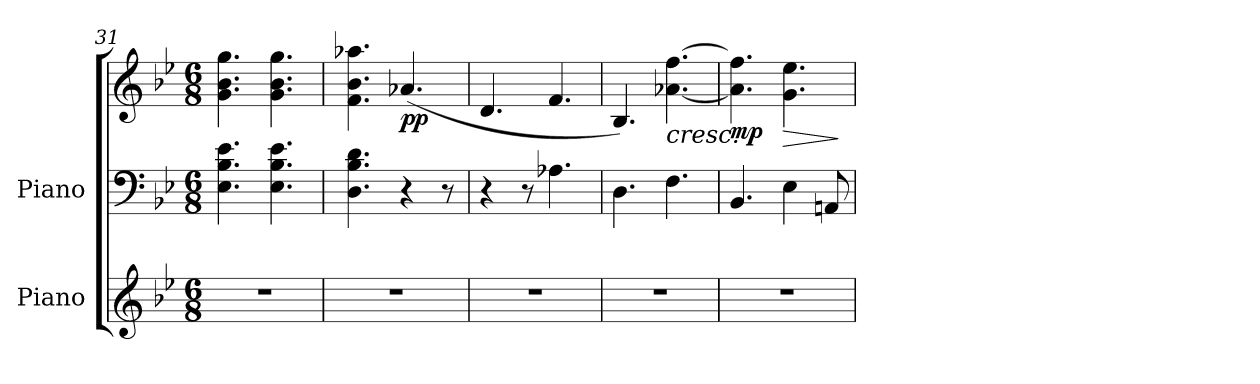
**kern	**kern	**kern	**dynam
*part2	*part1	*part1	*part1
*staff3	*staff2	*staff1	*staff1/2
*I"Piano	*I"Piano	*	*
*I'Pno.	*I'Pno	*	*
*clefG2	*clefF4	*clefG2	*
*k[b-e-]	*k[b-e-]	*k[b-e-]	*
*M6/8	*M6/8	*M6/8	*
=31	=31	=31	=31
2.r	4.E-\ 4.B-\ 4.e-\	4.g\ 4.b-\ 4.gg\	.
.	4.E-\ 4.B-\ 4.e-\	4.g\ 4.b-\ 4.gg\	.
=32	=32	=32	=32
2.r	4.D\ 4.B-\ 4.d\	4.f\ 4.b-\ 4.aa-X\	.
!	!	!	!LO:DY:b
!	!	!	!LO:DY:n=1:b
.	4r	(<4.a-X/	p p
.	8r	.	.
=33	=33	=33	=33
2.r	4r	4.d/	.
.	8r	.	.
.	4.A-X\	4.f/	.
!!LO:LB:g=z
=34	=34	=34	=34
2.r	4.D\	4.B-/)	.
!	!	!	!LO:HP:b
.	4.F\	[4.a-X\ [4.ff\	<
=35	=35	=35	=35
!	!	!	!LO:DY:b
2.r	4.BB-/	4.a-\] 4.ff\]	mp
!	!	!	!LO:HP:n=1:b
.	4E-\	4.g\ 4.ee-\	[ >
.	8AAn/	.	.
.	.	.	]
=	=	=	=
*-	*-	*-	*-
